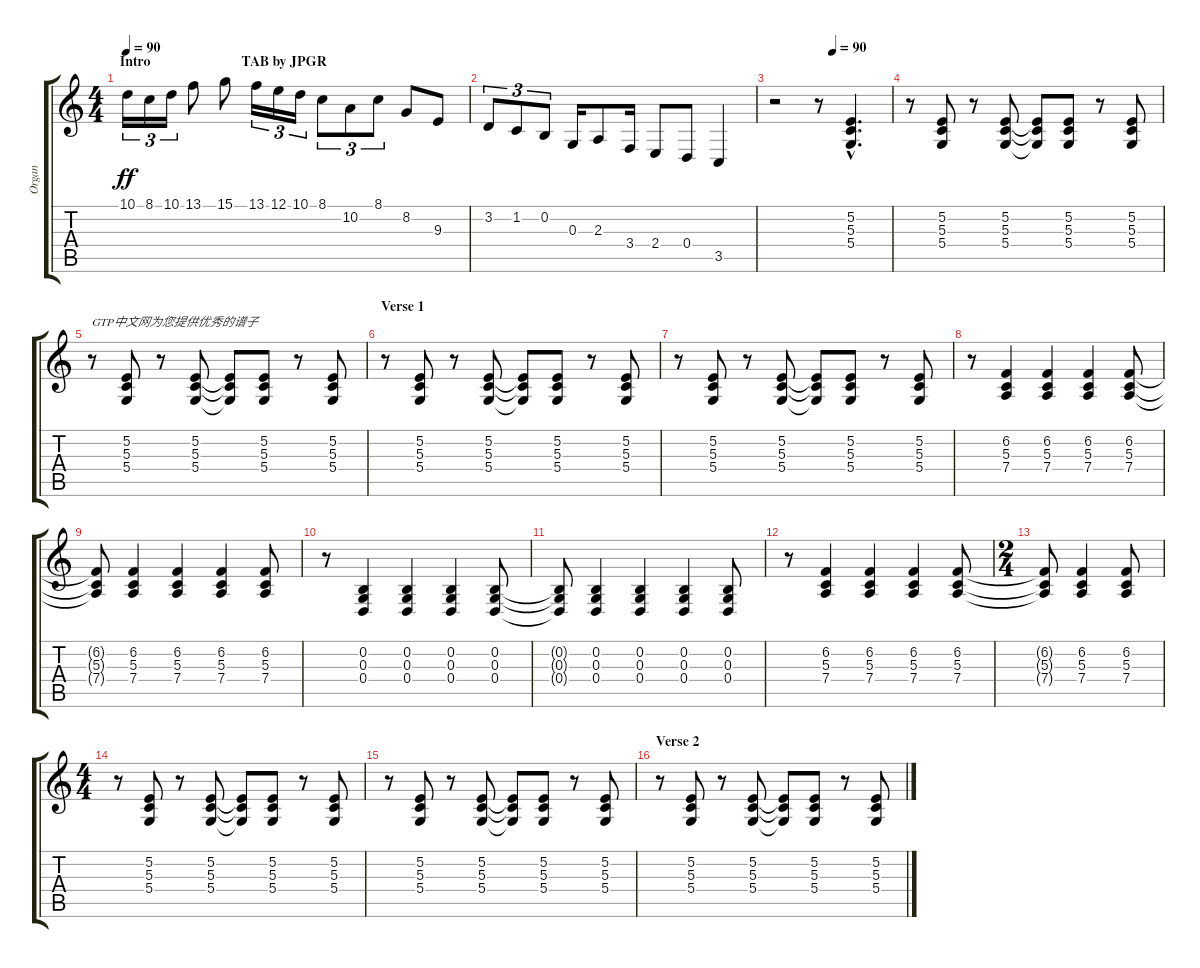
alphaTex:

\track ("Organ" "Organ") {instrument tangoaccordion}
\staff {score tabs}
\tuning (E4 B3 G3 D3 A2 E2) {hide}
\ts (4 4)
\section ("" "Intro                          TAB by JPGR")
\tempo 90
\tempo 75
\tempo 90
\clef g2
\ks c
10.1.16{tu (3 2) dy ff instrument tangoaccordion} 8.1.16{tu (3 2)} 10.1.16{tu (3 2)} 13.1.8 15.1.8 13.1.16{tu (3 2)} 12.1.16{tu (3 2)} 10.1.16{tu (3 2)} 8.1.8{tu (3 2)} 10.2.8{tu (3 2)} 8.1.8{tu (3 2)} 8.2.8 9.3.8 |
3.2.8{tu (3 2)} 1.2.8{tu (3 2)} 0.2.8{tu (3 2)} 0.3.16 2.3.8 3.4.16 2.4.8 0.4.8 3.5.4 |
\tempo (90 0.5)
r.2 r.8 (5.2{hac} 5.3{hac} 5.4{hac}).4{d} |
r.8 (5.2 5.3 5.4).8 r.8 (5.2 5.3 5.4).8 (5.2{t} 5.3{t} 5.4{t}).8 (5.2 5.3 5.4).8 r.8 (5.2 5.3 5.4).8 |
r.8{txt "GTP中文网为您提供优秀的谱子"} (5.2 5.3 5.4).8 r.8 (5.2 5.3 5.4).8 (5.2{t} 5.3{t} 5.4{t}).8 (5.2 5.3 5.4).8 r.8 (5.2 5.3 5.4).8 |
\section ("" "Verse 1")
r.8 (5.2 5.3 5.4).8 r.8 (5.2 5.3 5.4).8 (5.2{t} 5.3{t} 5.4{t}).8 (5.2 5.3 5.4).8 r.8 (5.2 5.3 5.4).8 |
r.8 (5.2 5.3 5.4).8 r.8 (5.2 5.3 5.4).8 (5.2{t} 5.3{t} 5.4{t}).8 (5.2 5.3 5.4).8 r.8 (5.2 5.3 5.4).8 |
r.8 (6.2 5.3 7.4).4 (6.2 5.3 7.4).4 (6.2 5.3 7.4).4 (6.2 5.3 7.4).8 |
(6.2{t} 5.3{t} 7.4{t}).8 (6.2 5.3 7.4).4 (6.2 5.3 7.4).4 (6.2 5.3 7.4).4 (6.2 5.3 7.4).8 |
r.8 (0.2 0.3 0.4).4 (0.2 0.3 0.4).4 (0.2 0.3 0.4).4 (0.2 0.3 0.4).8 |
(0.2{t} 0.3{t} 0.4{t}).8 (0.2 0.3 0.4).4 (0.2 0.3 0.4).4 (0.2 0.3 0.4).4 (0.2 0.3 0.4).8 |
r.8 (6.2 5.3 7.4).4 (6.2 5.3 7.4).4 (6.2 5.3 7.4).4 (6.2 5.3 7.4).8 |
\ts (2 4)
(6.2{t} 5.3{t} 7.4{t}).8 (6.2 5.3 7.4).4 (6.2 5.3 7.4).8 |
\ts (4 4)
r.8 (5.2 5.3 5.4).8 r.8 (5.2 5.3 5.4).8 (5.2{t} 5.3{t} 5.4{t}).8 (5.2 5.3 5.4).8 r.8 (5.2 5.3 5.4).8 |
r.8 (5.2 5.3 5.4).8 r.8 (5.2 5.3 5.4).8 (5.2{t} 5.3{t} 5.4{t}).8 (5.2 5.3 5.4).8 r.8 (5.2 5.3 5.4).8 |
\section ("" "Verse 2")
r.8 (5.2 5.3 5.4).8 r.8 (5.2 5.3 5.4).8 (5.2{t} 5.3{t} 5.4{t}).8 (5.2 5.3 5.4).8 r.8 (5.2 5.3 5.4).8
